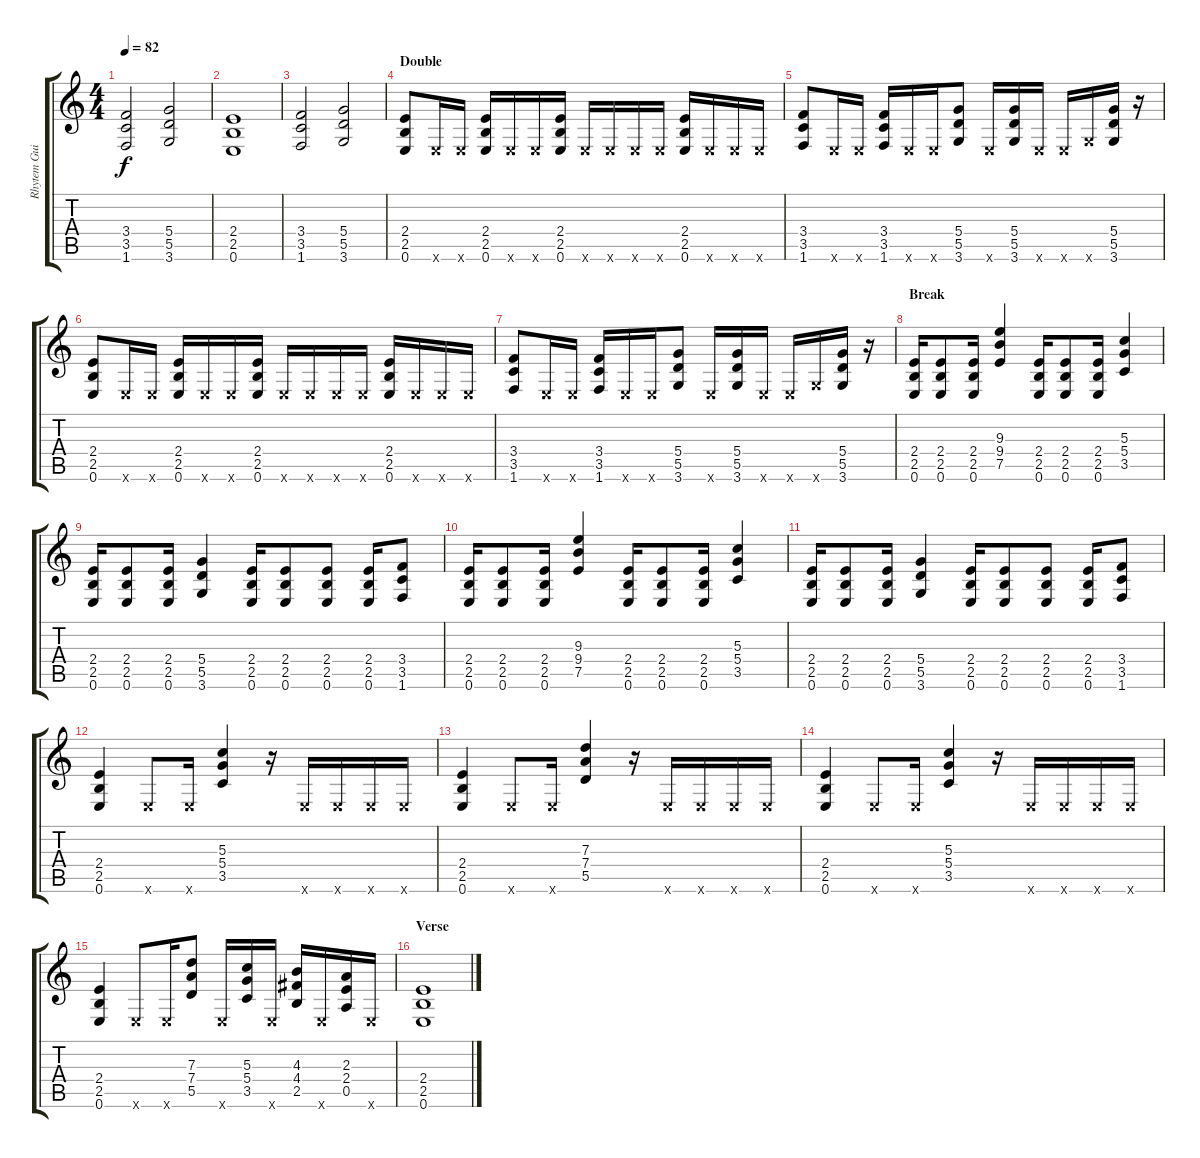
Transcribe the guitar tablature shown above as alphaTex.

\track ("Rhytem Guitar" "Rhytem Gui") {instrument overdrivenguitar}
\staff {score tabs}
\tuning (E4 B3 G3 D3 A2 E2) {hide}
\ts (4 4)
\tempo 82
\clef g2
\ks c
(3.4 3.5 1.6).2{dy f} (5.4 5.5 3.6).2 |
(2.4 2.5 0.6).1 |
(3.4 3.5 1.6).2 (5.4 5.5 3.6).2 |
\section ("" "Double")
(2.4 2.5 0.6).8 0.6{x}.16 0.6{x}.16 (2.4 2.5 0.6).16 0.6{x}.16 0.6{x}.16 (2.4 2.5 0.6).16 0.6{x}.16 0.6{x}.16 0.6{x}.16 0.6{x}.16 (2.4 2.5 0.6).16 0.6{x}.16 0.6{x}.16 0.6{x}.16 |
(3.4 3.5 1.6).8 0.6{x}.16 0.6{x}.16 (3.4 3.5 1.6).16 0.6{x}.16 0.6{x}.16 (5.4 5.5 3.6).8 0.6{x}.16 (5.4 5.5 3.6).16 0.6{x}.16 0.6{x}.16 3.6{x}.16 (5.4 5.5 3.6).16 r.16 |
(2.4 2.5 0.6).8 0.6{x}.16 0.6{x}.16 (2.4 2.5 0.6).16 0.6{x}.16 0.6{x}.16 (2.4 2.5 0.6).16 0.6{x}.16 0.6{x}.16 0.6{x}.16 0.6{x}.16 (2.4 2.5 0.6).16 0.6{x}.16 0.6{x}.16 0.6{x}.16 |
(3.4 3.5 1.6).8 0.6{x}.16 0.6{x}.16 (3.4 3.5 1.6).16 0.6{x}.16 0.6{x}.16 (5.4 5.5 3.6).8 0.6{x}.16 (5.4 5.5 3.6).16 0.6{x}.16 0.6{x}.16 3.6{x}.16 (5.4 5.5 3.6).16 r.16 |
\section ("" "Break")
(2.4 2.5 0.6).16 (2.4 2.5 0.6).8 (2.4 2.5 0.6).16 (9.3 9.4 7.5).4 (2.4 2.5 0.6).16 (2.4 2.5 0.6).8 (2.4 2.5 0.6).16 (5.3 5.4 3.5).4 |
(2.4 2.5 0.6).16 (2.4 2.5 0.6).8 (2.4 2.5 0.6).16 (5.4 5.5 3.6).4 (2.4 2.5 0.6).16 (2.4 2.5 0.6).8 (2.4 2.5 0.6).8 (2.4 2.5 0.6).16 (3.4 3.5 1.6).8 |
(2.4 2.5 0.6).16 (2.4 2.5 0.6).8 (2.4 2.5 0.6).16 (9.3 9.4 7.5).4 (2.4 2.5 0.6).16 (2.4 2.5 0.6).8 (2.4 2.5 0.6).16 (5.3 5.4 3.5).4 |
(2.4 2.5 0.6).16 (2.4 2.5 0.6).8 (2.4 2.5 0.6).16 (5.4 5.5 3.6).4 (2.4 2.5 0.6).16 (2.4 2.5 0.6).8 (2.4 2.5 0.6).8 (2.4 2.5 0.6).16 (3.4 3.5 1.6).8 |
(2.4 2.5 0.6).4 0.6{x}.8 0.6{x}.16 (5.3 5.4 3.5).4 r.16 0.6{x}.16 0.6{x}.16 0.6{x}.16 0.6{x}.16 |
(2.4 2.5 0.6).4 0.6{x}.8 0.6{x}.16 (7.3 7.4 5.5).4 r.16 0.6{x}.16 0.6{x}.16 0.6{x}.16 0.6{x}.16 |
(2.4 2.5 0.6).4 0.6{x}.8 0.6{x}.16 (5.3 5.4 3.5).4 r.16 0.6{x}.16 0.6{x}.16 0.6{x}.16 0.6{x}.16 |
(2.4 2.5 0.6).4 0.6{x}.8 0.6{x}.16 (7.3 7.4 5.5).8 0.6{x}.16 (5.3 5.4 3.5).16 0.6{x}.16 (4.3 4.4 2.5).16 0.6{x}.16 (2.3 2.4 0.5).16 0.6{x}.16 |
\section ("" "Verse")
(2.4 2.5 0.6).1
